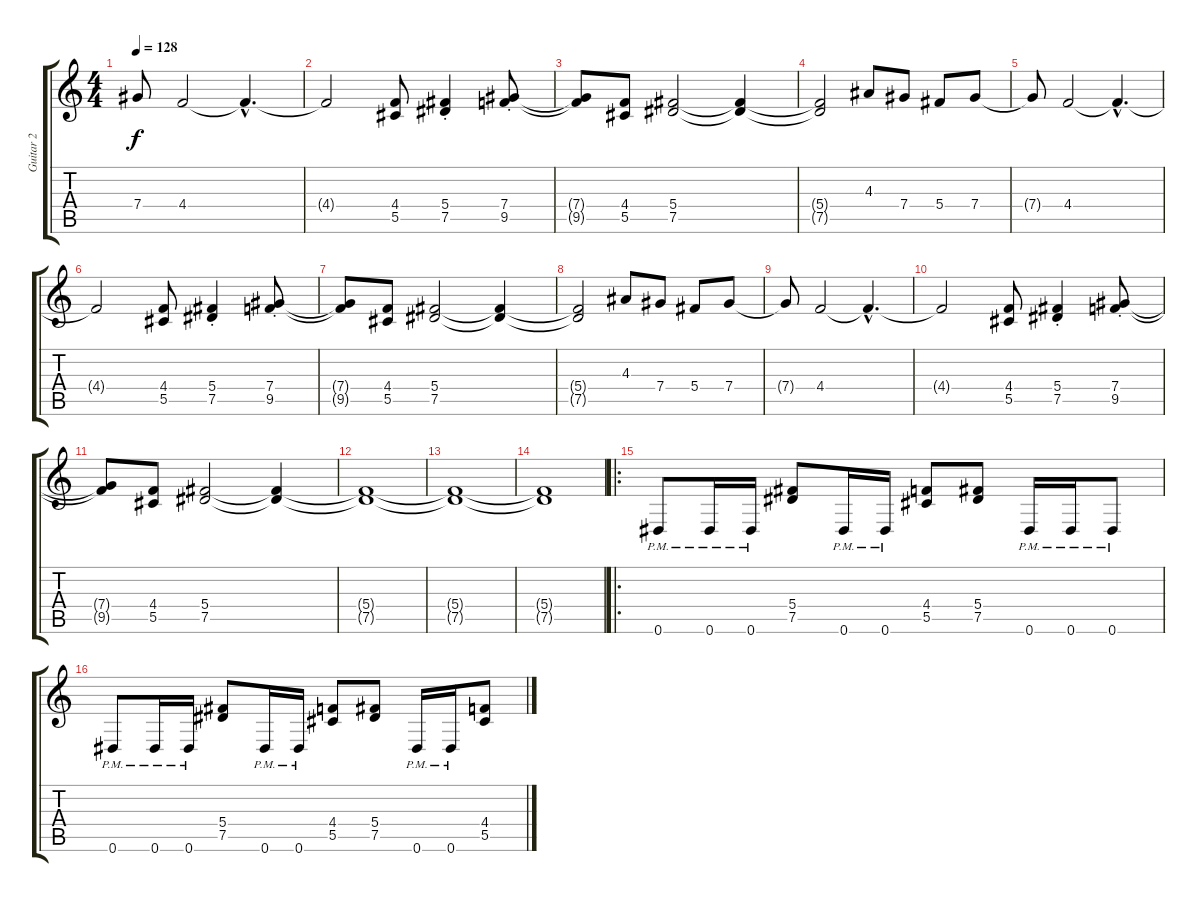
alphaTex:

\track ("Guitar 2" "Guitar 2") {instrument overdrivenguitar}
\staff {score tabs}
\tuning (Eb4 Bb3 Gb3 Db3 Ab2 Eb2) {hide}
\ts (4 4)
\tempo 128
\clef g2
\ks c
7.4{t}.8{dy f} 4.4.2 4.4{hac t}.4{d} |
4.4{t}.2 (4.4 5.5).8 (5.4{st} 7.5{st}).4 (7.4{st} 9.5{st}).8 |
(7.4{t} 9.5{t}).8 (4.4 5.5).8 (5.4 7.5).2 (5.4{t} 7.5{t}).4 |
(5.4{t} 7.5{t}).2 4.3.8 7.4.8 5.4.8 7.4.8 |
7.4{t}.8 4.4.2 4.4{hac t}.4{d} |
4.4{t}.2 (4.4 5.5).8 (5.4{st} 7.5{st}).4 (7.4{st} 9.5{st}).8 |
(7.4{t} 9.5{t}).8 (4.4 5.5).8 (5.4 7.5).2 (5.4{t} 7.5{t}).4 |
(5.4{t} 7.5{t}).2 4.3.8 7.4.8 5.4.8 7.4.8 |
7.4{t}.8 4.4.2 4.4{hac t}.4{d} |
4.4{t}.2 (4.4 5.5).8 (5.4{st} 7.5{st}).4 (7.4{st} 9.5{st}).8 |
(7.4{t} 9.5{t}).8 (4.4 5.5).8 (5.4 7.5).2 (5.4{t} 7.5{t}).4 |
(5.4{t} 7.5{t}).1 |
(5.4{t} 7.5{t}).1 |
(5.4{t} 7.5{t}).1 |
\ro
0.6{pm}.8{volume 10 balance 2 instrument overdrivenguitar} 0.6{pm}.16 0.6{pm}.16 (5.4 7.5).8 0.6{pm}.16 0.6{pm}.16 (4.4 5.5).8 (5.4 7.5).8 0.6{pm}.16 0.6{pm}.16 0.6{pm}.8 |
0.6{pm}.8 0.6{pm}.16 0.6{pm}.16 (5.4 7.5).8 0.6{pm}.16 0.6{pm}.16 (4.4 5.5).8 (5.4 7.5).8 0.6{pm}.16 0.6{pm}.16 (4.4 5.5).8
